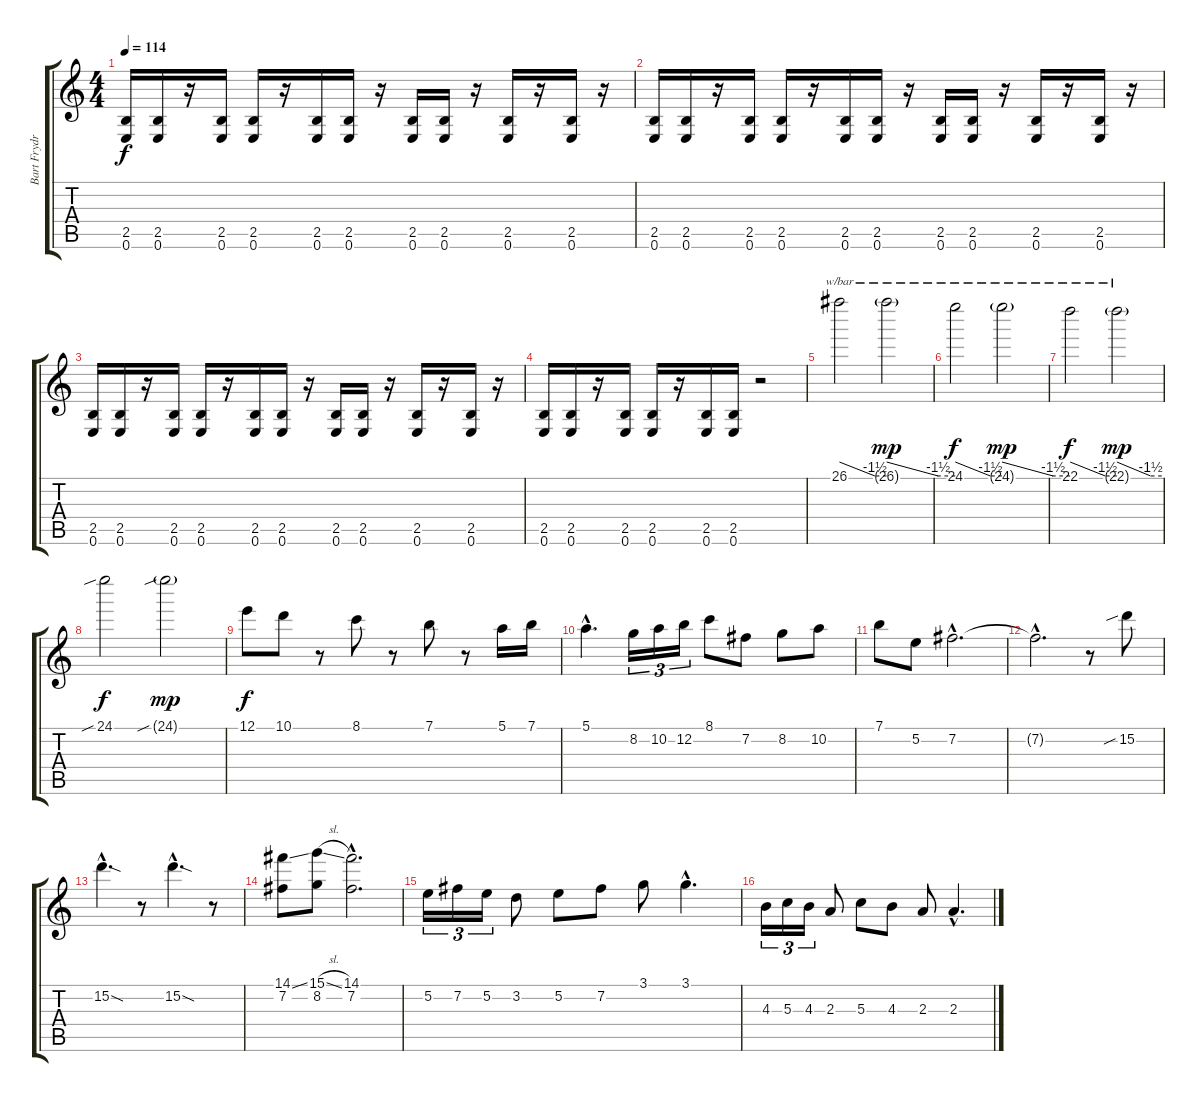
\track ("Bart Frydrychowicz" "Bart Frydr") {instrument distortionguitar}
\staff {score tabs}
\tuning (E4 B3 G3 D3 A2 E2) {hide}
\ts (4 4)
\tempo 114
\clef g2
\ks c
(2.5 0.6).16{dy f} (2.5 0.6).16 r.16 (2.5 0.6).16 (2.5 0.6).16 r.16 (2.5 0.6).16 (2.5 0.6).16 r.16 (2.5 0.6).16 (2.5 0.6).16 r.16 (2.5 0.6).16 r.16 (2.5 0.6).16 r.16 |
(2.5 0.6).16 (2.5 0.6).16 r.16 (2.5 0.6).16 (2.5 0.6).16 r.16 (2.5 0.6).16 (2.5 0.6).16 r.16 (2.5 0.6).16 (2.5 0.6).16 r.16 (2.5 0.6).16 r.16 (2.5 0.6).16 r.16 |
(2.5 0.6).16 (2.5 0.6).16 r.16 (2.5 0.6).16 (2.5 0.6).16 r.16 (2.5 0.6).16 (2.5 0.6).16 r.16 (2.5 0.6).16 (2.5 0.6).16 r.16 (2.5 0.6).16 r.16 (2.5 0.6).16 r.16 |
(2.5 0.6).16 (2.5 0.6).16 r.16 (2.5 0.6).16 (2.5 0.6).16 r.16 (2.5 0.6).16 (2.5 0.6).16 r.2 |
26.1.2{tbe (custom default 0 0 45 -6 60 -6)} 26.1{g}.2{tbe (custom default 0 0 45 -6 60 -6) dy mp} |
24.1.2{tbe (custom default 0 0 45 -6 60 -6) dy f} 24.1{g}.2{tbe (custom default 0 0 45 -6 60 -6) dy mp} |
22.1.2{tbe (custom default 0 0 45 -6 60 -6) dy f} 22.1{g}.2{tbe (custom default 0 0 45 -6 60 -6) dy mp} |
24.1{sib}.2{dy f} 24.1{sib g}.2{dy mp} |
12.1.8{dy f} 10.1.8 r.8 8.1.8 r.8 7.1.8 r.8 5.1.16 7.1.16 |
5.1{hac}.4{d} 8.2.16{tu (3 2)} 10.2.16{tu (3 2)} 12.2.16{tu (3 2)} 8.1.8 7.2.8 8.2.8 10.2.8 |
7.1.8 5.2.8 7.2{hac}.2{d} |
7.2{hac t}.2{d} r.8 15.2{sib}.8 |
15.2{sod hac}.4{d} r.8 15.2{sod hac}.4{d} r.8 |
(14.1{ss} 7.2).8 (15.1{sl} 8.2).8 (14.1{hac} 7.2{hac}).2{d} |
5.2.16{tu (3 2)} 7.2.16{tu (3 2)} 5.2.16{tu (3 2)} 3.2.8 5.2.8 7.2.8 3.1.8 3.1{hac}.4{d} |
4.3.16{tu (3 2)} 5.3.16{tu (3 2)} 4.3.16{tu (3 2)} 2.3.8 5.3.8 4.3.8 2.3.8 2.3{hac}.4{d}
